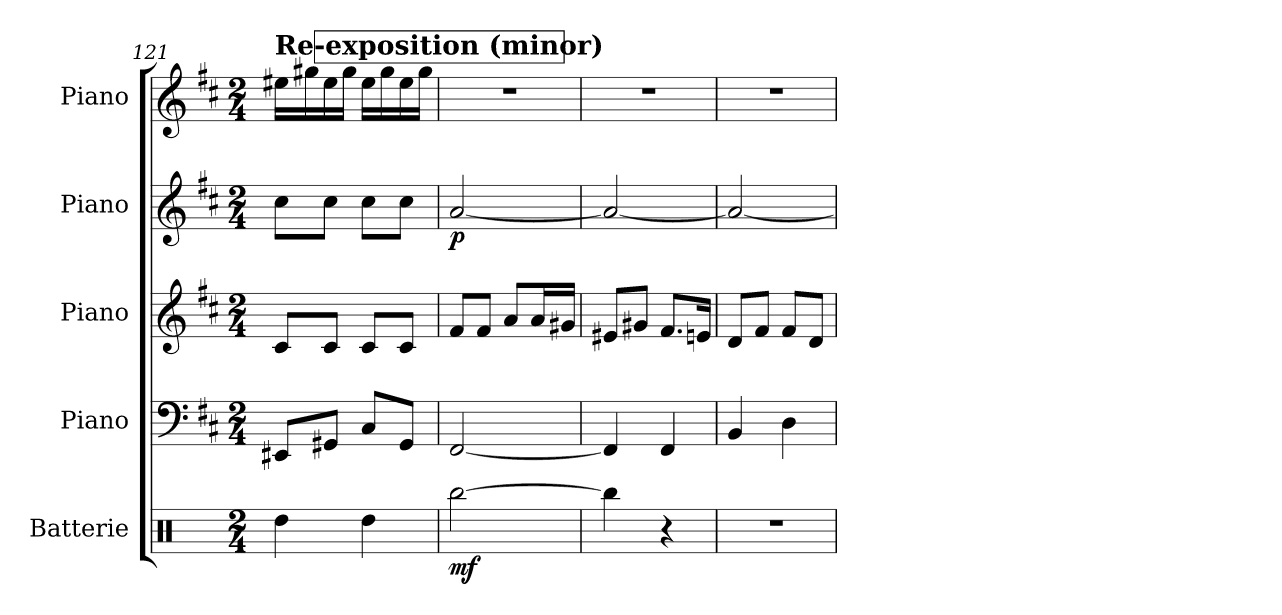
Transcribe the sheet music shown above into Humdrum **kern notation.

**kern	**dynam	**kern	**kern	**kern	**dynam	**kern
*part5	*part5	*part4	*part3	*part2	*part2	*part1
*staff5	*staff5	*staff4	*staff3	*staff2	*staff2	*staff1
*I"Batterie	*	*I"Piano	*I"Piano	*I"Piano	*	*I"Piano
*I'Batt.	*	*I'Pia.	*I'Pia.	*I'Pia.	*	*I'Pia.
*clefX	*	*clefF4	*clefG2	*clefG2	*	*clefG2
*k[]	*	*k[f#c#]	*k[f#c#]	*k[f#c#]	*	*k[f#c#]
*M2/4	*	*M2/4	*M2/4	*M2/4	*	*M2/4
=121	=121	=121	=121	=121	=121	=121
4Rdd\	.	8EE#X/L	8c#/L	8cc#\L	.	16ee#X\LL
.	.	.	.	.	.	16gg#X\
.	.	8GG#X/J	8c#/J	8cc#\J	.	16ee#\
.	.	.	.	.	.	16gg#\JJ
4Rdd\	.	8C#/L	8c#/L	8cc#\L	.	16ee#\LL
.	.	.	.	.	.	16gg#\
.	.	8GG#/J	8c#/J	8cc#\J	.	16ee#\
.	.	.	.	.	.	16gg#\JJ
!!LO:REH:place=s1:a:B:t=Re-exposition (minor)
=122	=122	=122	=122	=122	=122	=122
!	!LO:DY:b	!	!	!	!LO:DY:b	!
[2Rbb\	mf	[2FF#/	8f#/L	[2a/	p	2r
.	.	.	8f#/J	.	.	.
.	.	.	8a/L	.	.	.
.	.	.	16a/L	.	.	.
.	.	.	16g#X/JJ	.	.	.
=123	=123	=123	=123	=123	=123	=123
4Rbb\]	.	4FF#/]	8e#X/L	2a/_	.	2r
.	.	.	8g#X/J	.	.	.
4r	.	4FF#/	8.f#/L	.	.	.
.	.	.	16en/Jk	.	.	.
=124	=124	=124	=124	=124	=124	=124
2r	.	4BB/	8d/L	2a/_	.	2r
.	.	.	8f#/J	.	.	.
.	.	4D\	8f#/L	.	.	.
.	.	.	8d/J	.	.	.
=	=	=	=	=	=	=
*-	*-	*-	*-	*-	*-	*-
